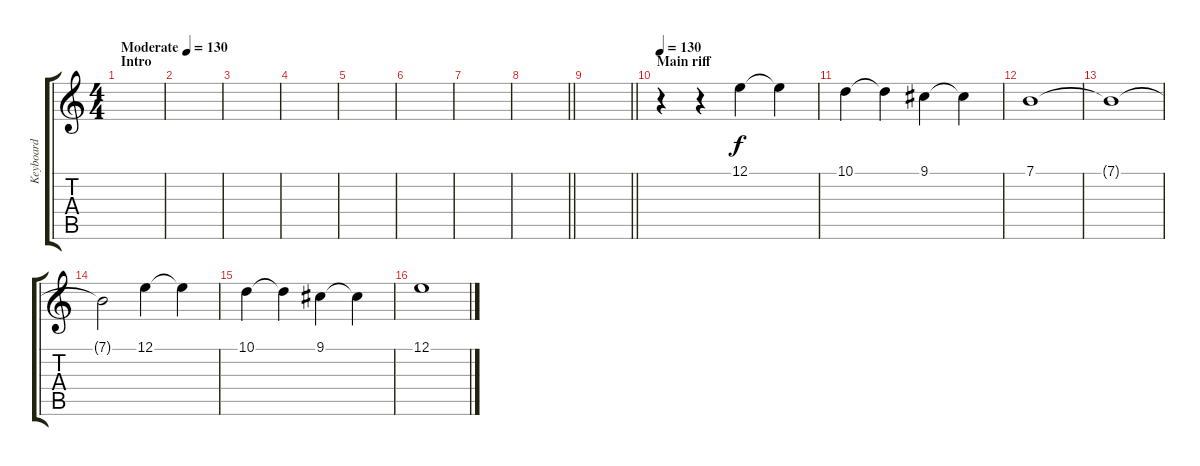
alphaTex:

\track ("Keyboard" "Keyboard") {instrument electricpiano1}
\staff {score tabs}
\tuning (E4 B3 G3 D3 A2 E2) {hide}
\ts (4 4)
\section ("" "Intro")
\tempo (130 "Moderate")
\tempo 110
\tempo (130 "Moderate")
\clef g2
\ks c
|
|
|
|
|
|
|
\barLineRight lightlight
|
\barLineRight lightlight
|
\section ("" "Main riff")
\tempo 130
r.4 r.4 12.1.4 12.1{t}.4 |
10.1.4 10.1{t}.4 9.1.4 9.1{t}.4 |
7.1.1 |
7.1{t}.1 |
7.1{t}.2 12.1.4 12.1{t}.4 |
10.1.4 10.1{t}.4 9.1.4 9.1{t}.4 |
12.1.1
